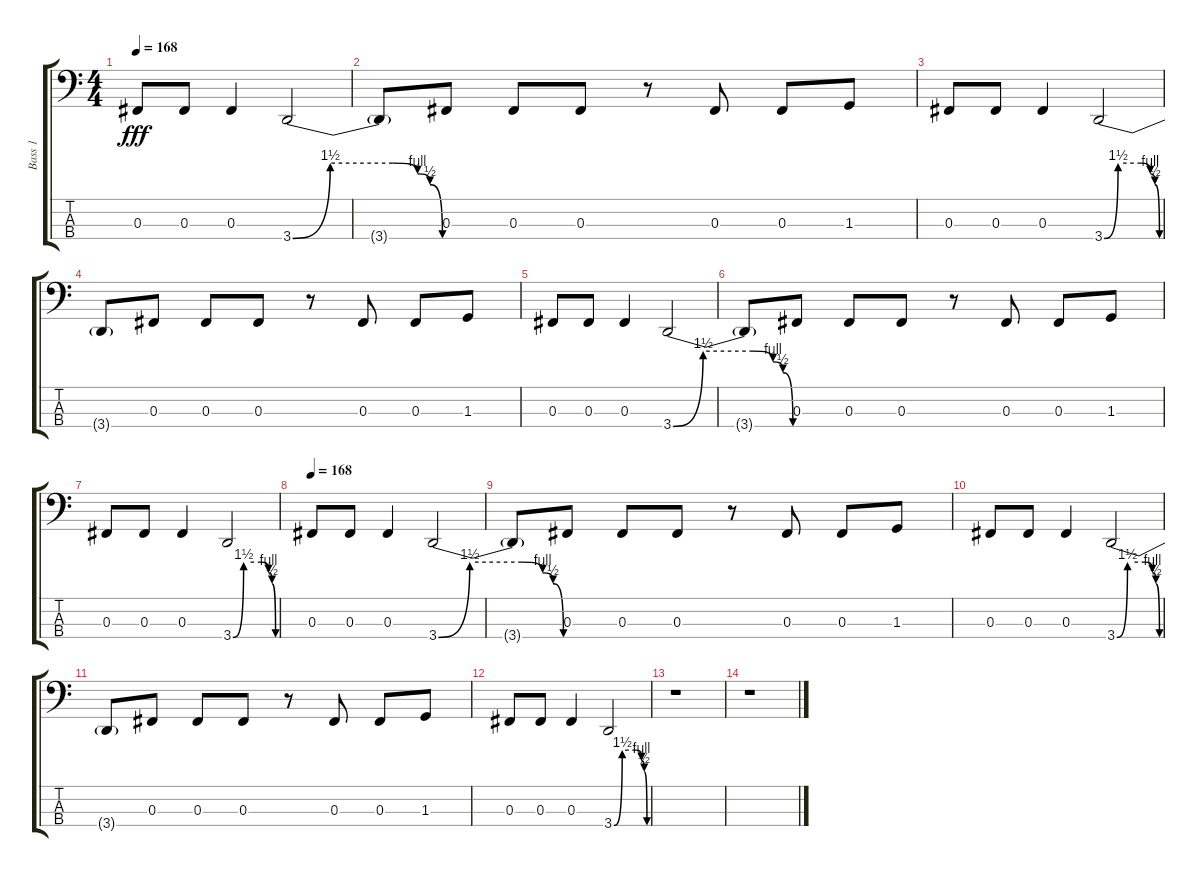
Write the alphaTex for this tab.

\track ("Bass 1" "Bass 1") {instrument electricbasspick}
\staff {score tabs}
\tuning (E2 B1 Gb1 B0) {hide}
\ts (4 4)
\tempo 168
\clef f4
\ks c
0.3.8{dy fff} 0.3.8 0.3.4 3.4{be (custom 0 0 15 6 40 6 50 4 55 2 60 0)}.2 |
3.4{t}.8 0.3.8 0.3.8 0.3.8 r.8 0.3.8 0.3.8 1.3.8 |
0.3.8 0.3.8 0.3.4 3.4{be (custom 0 0 15 6 40 6 50 4 55 2 60 0)}.2 |
3.4{t}.8 0.3.8 0.3.8 0.3.8 r.8 0.3.8 0.3.8 1.3.8 |
0.3.8 0.3.8 0.3.4 3.4{be (custom 0 0 15 6 40 6 50 4 55 2 60 0)}.2 |
3.4{t}.8 0.3.8 0.3.8 0.3.8 r.8 0.3.8 0.3.8 1.3.8 |
0.3.8 0.3.8 0.3.4 3.4{be (custom 0 0 15 6 40 6 50 4 55 2 60 0)}.2 |
\tempo 168
0.3.8 0.3.8 0.3.4 3.4{be (custom 0 0 15 6 40 6 50 4 55 2 60 0)}.2 |
3.4{t}.8 0.3.8 0.3.8 0.3.8 r.8 0.3.8 0.3.8 1.3.8 |
0.3.8 0.3.8 0.3.4 3.4{be (custom 0 0 15 6 40 6 50 4 55 2 60 0)}.2 |
3.4{t}.8 0.3.8 0.3.8 0.3.8 r.8 0.3.8 0.3.8 1.3.8 |
0.3.8 0.3.8 0.3.4 3.4{be (custom 0 0 15 6 40 6 50 4 55 2 60 0)}.2 |
r.1 |
r.1
